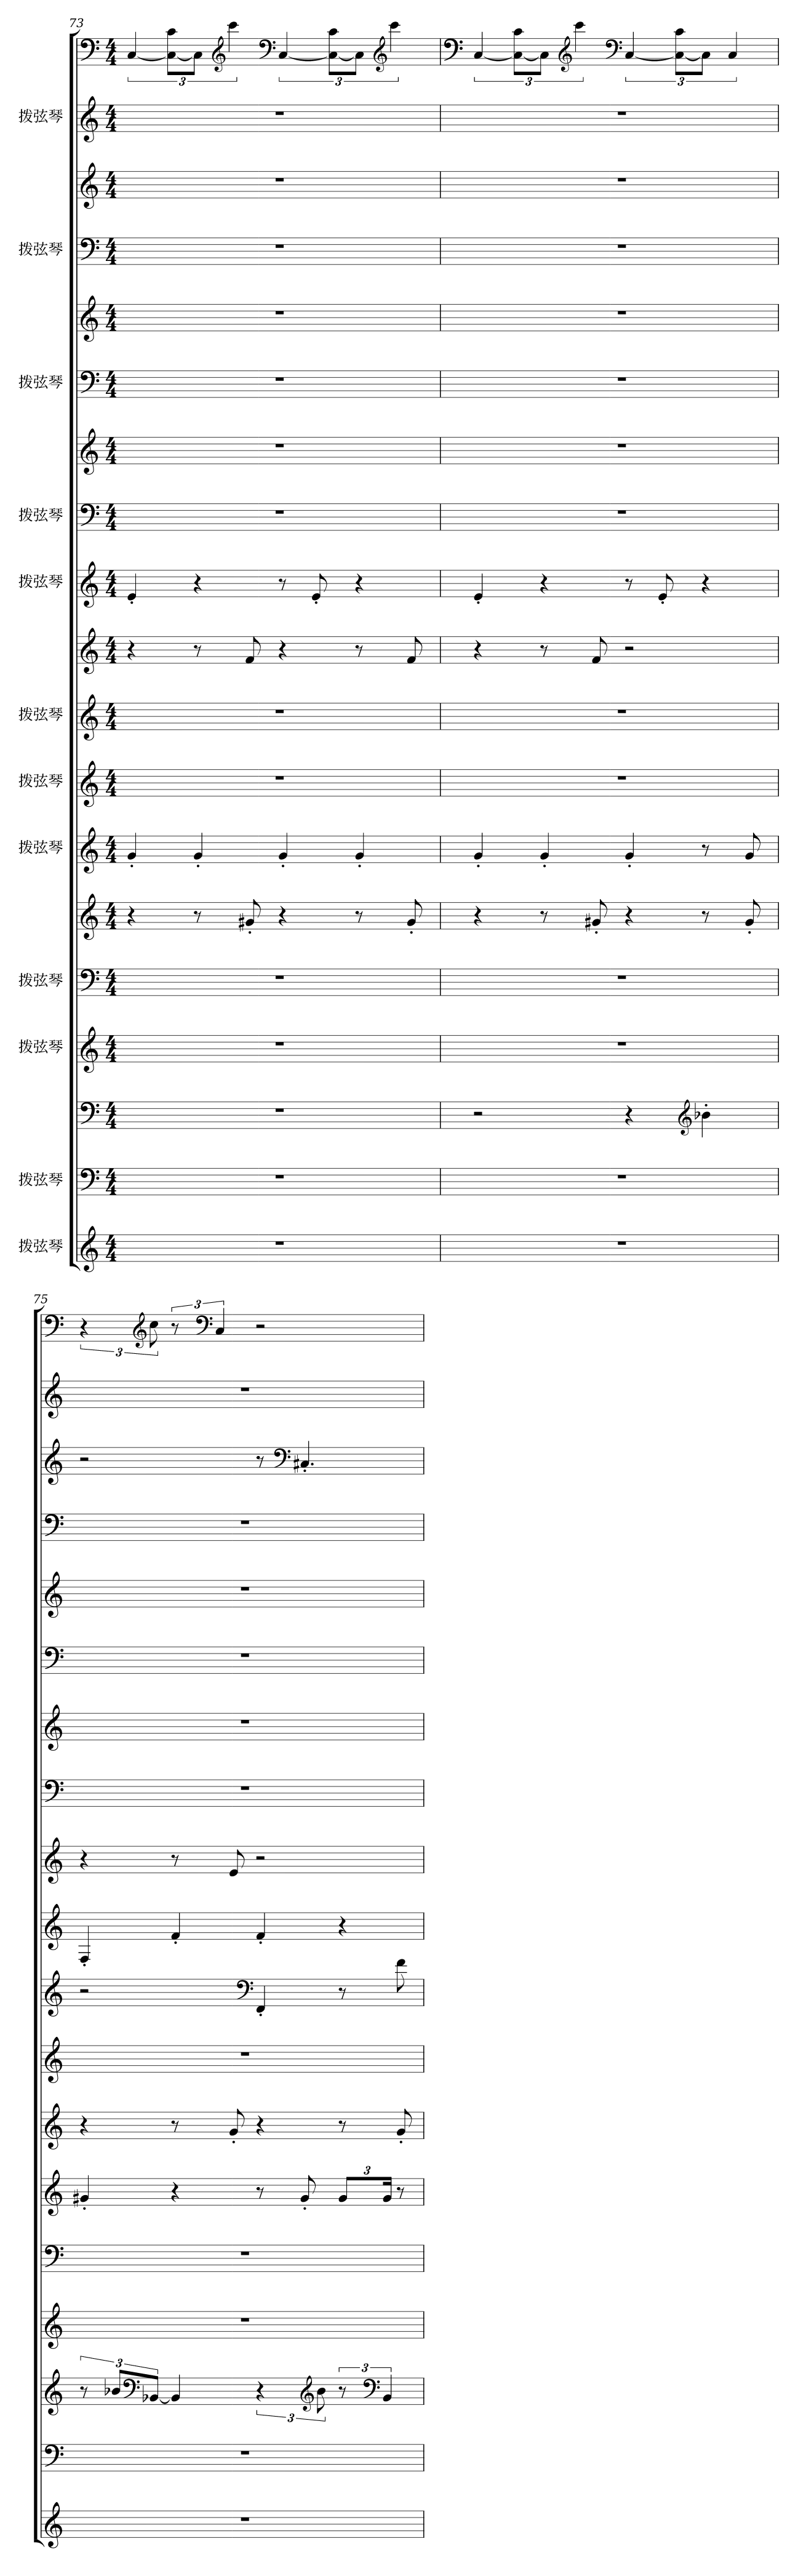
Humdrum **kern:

**kern	**kern	**kern	**kern	**kern	**kern	**kern	**kern	**kern	**kern	**kern	**kern	**kern	**kern	**kern	**kern	**kern	**kern	**kern
*part12	*part11	*part11	*part10	*part9	*part9	*part8	*part7	*part6	*part6	*part5	*part4	*part4	*part3	*part3	*part2	*part2	*part1	*part1
*staff19	*staff18	*staff17	*staff16	*staff15	*staff14	*staff13	*staff12	*staff11	*staff10	*staff9	*staff8	*staff7	*staff6	*staff5	*staff4	*staff3	*staff2	*staff1
*I"拨弦琴	*I"拨弦琴	*	*I"拨弦琴	*I"拨弦琴	*	*I"拨弦琴	*I"拨弦琴	*I"拨弦琴	*	*I"拨弦琴	*I"拨弦琴	*	*I"拨弦琴	*	*I"拨弦琴	*	*I"拨弦琴	*
*clefG2	*clefF4	*clefF4	*clefG2	*clefF4	*clefG2	*clefG2	*clefG2	*clefG2	*clefG2	*clefG2	*clefF4	*clefG2	*clefF4	*clefG2	*clefF4	*clefG2	*clefG2	*clefF4
*k[]	*k[]	*k[]	*k[]	*k[]	*k[]	*k[]	*k[]	*k[]	*k[]	*k[]	*k[]	*k[]	*k[]	*k[]	*k[]	*k[]	*k[]	*k[]
*M4/4	*M4/4	*M4/4	*M4/4	*M4/4	*M4/4	*M4/4	*M4/4	*M4/4	*M4/4	*M4/4	*M4/4	*M4/4	*M4/4	*M4/4	*M4/4	*M4/4	*M4/4	*M4/4
=73	=73	=73	=73	=73	=73	=73	=73	=73	=73	=73	=73	=73	=73	=73	=73	=73	=73	=73
1r	1r	1r	1r	1r	4r	4g'/	1r	1r	4r	4e'/	1r	1r	1r	1r	1r	1r	1r	[6C/
.	.	.	.	.	.	.	.	.	.	.	.	.	.	.	.	.	.	12C\_ 12c\L
.	.	.	.	.	8r	4g'/	.	.	8r	4r	.	.	.	.	.	.	.	12C\J]
*	*	*	*	*	*	*	*	*	*	*	*	*	*	*	*	*	*	*clefG2
.	.	.	.	.	.	.	.	.	.	.	.	.	.	.	.	.	.	6ccc\
.	.	.	.	.	8g#X'/	.	.	.	8f/	.	.	.	.	.	.	.	.	.
*	*	*	*	*	*	*	*	*	*	*	*	*	*	*	*	*	*	*clefF4
.	.	.	.	.	4r	4g'/	.	.	4r	8r	.	.	.	.	.	.	.	[6C/
.	.	.	.	.	.	.	.	.	.	8e'/	.	.	.	.	.	.	.	.
.	.	.	.	.	.	.	.	.	.	.	.	.	.	.	.	.	.	12C\_ 12c\L
.	.	.	.	.	8r	4g'/	.	.	8r	4r	.	.	.	.	.	.	.	12C\J]
*	*	*	*	*	*	*	*	*	*	*	*	*	*	*	*	*	*	*clefG2
.	.	.	.	.	.	.	.	.	.	.	.	.	.	.	.	.	.	6ccc\
.	.	.	.	.	8g#'/	.	.	.	8f/	.	.	.	.	.	.	.	.	.
!!LO:PB:g=z
=74	=74	=74	=74	=74	=74	=74	=74	=74	=74	=74	=74	=74	=74	=74	=74	=74	=74	=74
*	*	*	*	*	*	*	*	*	*	*	*	*	*	*	*	*	*	*clefF4
1r	1r	2r	1r	1r	4r	4g'/	1r	1r	4r	4e'/	1r	1r	1r	1r	1r	1r	1r	[6C/
.	.	.	.	.	.	.	.	.	.	.	.	.	.	.	.	.	.	12C\_ 12c\L
.	.	.	.	.	8r	4g'/	.	.	8r	4r	.	.	.	.	.	.	.	12C\J]
*	*	*	*	*	*	*	*	*	*	*	*	*	*	*	*	*	*	*clefG2
.	.	.	.	.	.	.	.	.	.	.	.	.	.	.	.	.	.	6ccc\
.	.	.	.	.	8g#X'/	.	.	.	8f/	.	.	.	.	.	.	.	.	.
*	*	*	*	*	*	*	*	*	*	*	*	*	*	*	*	*	*	*clefF4
.	.	4r	.	.	4r	4g'/	.	.	2r	8r	.	.	.	.	.	.	.	[6C/
.	.	.	.	.	.	.	.	.	.	8e'/	.	.	.	.	.	.	.	.
.	.	.	.	.	.	.	.	.	.	.	.	.	.	.	.	.	.	12C\_ 12c\L
*	*	*clefG2	*	*	*	*	*	*	*	*	*	*	*	*	*	*	*	*
.	.	4b-X'\	.	.	8r	8r	.	.	.	4r	.	.	.	.	.	.	.	12C\J]
.	.	.	.	.	.	.	.	.	.	.	.	.	.	.	.	.	.	6C/
.	.	.	.	.	8g#'/	8g/	.	.	.	.	.	.	.	.	.	.	.	.
=75	=75	=75	=75	=75	=75	=75	=75	=75	=75	=75	=75	=75	=75	=75	=75	=75	=75	=75
1r	1r	12r	1r	1r	4g#X'/	4r	1r	2r	4F'/	4r	1r	1r	1r	1r	1r	2r	1r	6r
.	.	12b-X/L	.	.	.	.	.	.	.	.	.	.	.	.	.	.	.	.
*	*	*clefF4	*	*	*	*	*	*	*	*	*	*	*	*	*	*	*	*clefG2
.	.	[12BB-X/J	.	.	.	.	.	.	.	.	.	.	.	.	.	.	.	12cc\
.	.	4BB-/]	.	.	4r	8r	.	.	4f'/	8r	.	.	.	.	.	.	.	12r
*	*	*	*	*	*	*	*	*	*	*	*	*	*	*	*	*	*	*clefF4
.	.	.	.	.	.	.	.	.	.	.	.	.	.	.	.	.	.	6C/
.	.	.	.	.	.	8g'/	.	.	.	8e/	.	.	.	.	.	.	.	.
*	*	*	*	*	*	*	*	*clefF4	*	*	*	*	*	*	*	*	*	*
.	.	6r	.	.	8r	4r	.	4FF'/	4f'/	2r	.	.	.	.	.	8r	.	2r
*	*	*	*	*	*	*	*	*	*	*	*	*	*	*	*	*clefF4	*	*
.	.	.	.	.	8g#'/	.	.	.	.	.	.	.	.	.	.	4.C#X'/	.	.
*	*	*clefG2	*	*	*	*	*	*	*	*	*	*	*	*	*	*	*	*
.	.	12b-\	.	.	.	.	.	.	.	.	.	.	.	.	.	.	.	.
*	*	*	*	*	*Xbrackettup	*	*	*	*	*	*	*	*	*	*	*	*	*
.	.	12r	.	.	12g#/L	8r	.	8r	4r	.	.	.	.	.	.	.	.	.
*	*	*clefF4	*	*	*	*	*	*	*	*	*	*	*	*	*	*	*	*
.	.	6BB-/	.	.	24g#/Jk	.	.	.	.	.	.	.	.	.	.	.	.	.
.	.	.	.	.	8r	8g'/	.	8f\	.	.	.	.	.	.	.	.	.	.
=	=	=	=	=	=	=	=	=	=	=	=	=	=	=	=	=	=	=
*-	*-	*-	*-	*-	*-	*-	*-	*-	*-	*-	*-	*-	*-	*-	*-	*-	*-	*-
